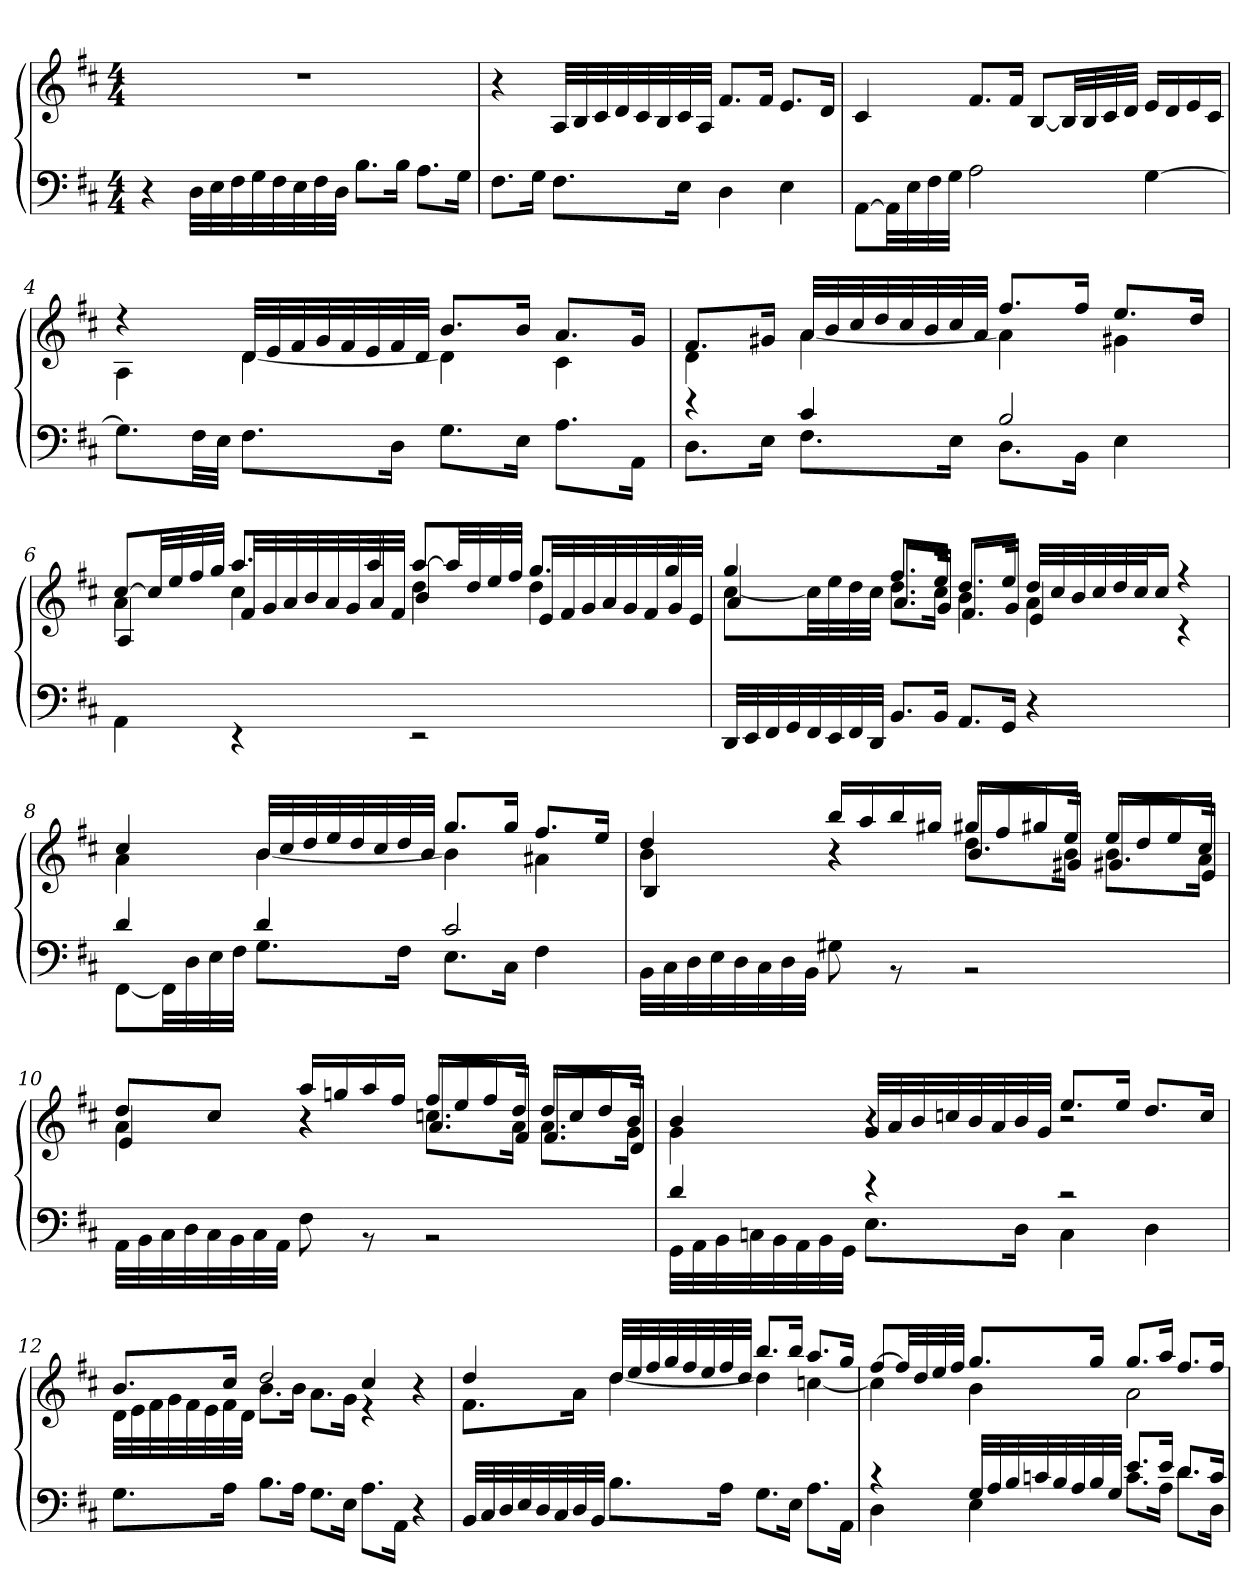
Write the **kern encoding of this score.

**kern	**kern
*part1	*part1
*staff2	*staff1
*clefF4	*clefG2
*k[f#c#]	*k[f#c#]
*D:	*D:
*M4/4	*M4/4
=1	=1
4r	1r
32DLLL	.
32E	.
32F#	.
32G	.
32F#	.
32E	.
32F#	.
32DJJJ	.
8.BL	.
16BJk	.
8.AL	.
16GJk	.
=2	=2
8.F#L	4r
16GJk	.
8.F#L	32ALLL
.	32B
.	32c#
.	32d
.	32c#
.	32B
16EJk	32c#
.	32AJJJ
4D	8.f#L
.	16f#Jk
4E	8.eL
.	16dJk
=3	=3
[8AAL	4c#
32AALL]	.
32E	.
32F#	.
32GJJJ	.
2A	8.f#L
.	16f#Jk
.	[8BL
.	32BLL]
.	32B
.	32c#
.	32dJJJ
[4G	16eLL
.	16d
.	16e
.	16c#JJ
=4	=4
*	*^
8.GL]	4r	4A
32F#LL	.	.
32EJJJ	.	.
8.F#L	32dLLL	[4d
.	32e	.
.	32f#	.
.	32g	.
.	32f#	.
.	32e	.
16DJk	32f#	.
.	32dJJJ	.
8.GL	8.bL	4d]
16EJk	16bJk	.
8.AL	8.aL	4c#
16AAJk	16gJk	.
=5	=5	=5
*^	*	*
4r	8.DL	8.f#L	4d
.	16EJk	16g#XJk	.
4c#	8.F#L	32aLLL	[4a
.	.	32b	.
.	.	32cc#	.
.	.	32dd	.
.	.	32cc#	.
.	.	32b	.
.	16EJk	32cc#	.
.	.	32aJJJ	.
2B	8.DL	8.ff#L	4a]
.	16BBJk	16ff#Jk	.
.	4E	8.eeL	4g#X
.	.	16ddJk	.
=6	=6	=6	=6
*	*	*	*^
1ryy	4AA	[8cc#L	4a	4A
.	.	32cc#LL]	.	.
.	.	32ee	.	.
.	.	32ff#	.	.
.	.	32ggJJJ	.	.
.	4r	8.aaL	4cc#	32f#LLL
.	.	.	.	32g
.	.	.	.	32a
.	.	.	.	32b
.	.	.	.	32a
.	.	.	.	32g
.	.	16aaJk	.	32a
.	.	.	.	32f#JJJ
.	2r	[8aaL	4dd	4b
.	.	32aaLL]	.	.
.	.	32dd	.	.
.	.	32ee	.	.
.	.	32ff#JJJ	.	.
.	.	8.ggL	4dd	32eLLL
.	.	.	.	32f#
.	.	.	.	32g
.	.	.	.	32a
.	.	.	.	32g
.	.	.	.	32f#
.	.	16ggJk	.	32g
.	.	.	.	32eJJJ
=7	=7	=7	=7	=7
1ryy	32DDLLL	4gg	[8cc#L	4a
.	32EE	.	.	.
.	32FF#	.	.	.
.	32GG	.	.	.
.	32FF#	.	32cc#LL]	.
.	32EE	.	32ee	.
.	32FF#	.	32dd	.
.	32DDJJJ	.	32cc#JJJ	.
.	8.BBL	8.ff#L	8.ddL	8.aL
.	16BBJk	16eeJk	16cc#Jk	16gJk
.	8.AAL	8.ddL	4b	8.f#L
.	16GGJk	16eeJk	.	16gJk
.	4r	32ddLLL	4a	4e
.	.	32cc#	.	.
.	.	32b	.	.
.	.	32cc#	.	.
.	.	32dd	.	.
.	.	32cc#J	.	.
.	.	16cc#JJ	.	.
4ryy	4ryy	4r	4ryy	4r
=8	=8	=8	=8	=8
4d	[8FF#L	4cc#	4a	1ryy
.	32FF#LL]	.	.	.
.	32D	.	.	.
.	32E	.	.	.
.	32F#JJJ	.	.	.
4d	8.GL	32bLLL	[4b	.
.	.	32cc#	.	.
.	.	32dd	.	.
.	.	32ee	.	.
.	.	32dd	.	.
.	.	32cc#	.	.
.	16F#Jk	32dd	.	.
.	.	32bJJJ	.	.
2c#	8.EL	8.ggL	4b]	.
.	16C#Jk	16ggJk	.	.
.	4F#	8.ff#L	4a#X	.
.	.	16eeJk	.	.
=9	=9	=9	=9	=9
1ryy	32BBLLL	4dd	4b	4B
.	32C#	.	.	.
.	32D	.	.	.
.	32E	.	.	.
.	32D	.	.	.
.	32C#	.	.	.
.	32D	.	.	.
.	32BBJJJ	.	.	.
.	8G#X	16bbLL	4r	4r
.	.	16aa	.	.
.	8r	16bb	.	.
.	.	16gg#XJJ	.	.
.	2r	16gg#XLL	8.ddL	8.bL
.	.	16ff#	.	.
.	.	16gg#X	.	.
.	.	16eeJJ	16bJk	16g#XJk
.	.	16eeLL	8.bL	8.g#XL
.	.	16dd	.	.
.	.	16ee	.	.
.	.	16cc#JJ	16aJk	16eJk
=10	=10	=10	=10	=10
1ryy	32AALLL	8ddL	4a	4e
.	32BB	.	.	.
.	32C#	.	.	.
.	32D	.	.	.
.	32C#	8cc#J	.	.
.	32BB	.	.	.
.	32C#	.	.	.
.	32AAJJJ	.	.	.
.	8F#	16aaLL	4r	4r
.	.	16ggn	.	.
.	8r	16aa	.	.
.	.	16ff#JJ	.	.
.	2r	16ff#LL	8.ccnL	8.aL
.	.	16ee	.	.
.	.	16ff#	.	.
.	.	16ddJJ	16aJk	16f#Jk
.	.	16ddLL	8.aL	8.f#L
.	.	16cc	.	.
.	.	16dd	.	.
.	.	16bJJ	16gJk	16dJk
=11	=11	=11	=11	=11
4d	32GGLLL	4b	4g	1ryy
.	32AA	.	.	.
.	32BB	.	.	.
.	32Cn	.	.	.
.	32BB	.	.	.
.	32AA	.	.	.
.	32BB	.	.	.
.	32GGJJJ	.	.	.
4r	8.EL	32gLLL	4r	.
.	.	32a	.	.
.	.	32b	.	.
.	.	32ccn	.	.
.	.	32b	.	.
.	.	32a	.	.
.	16DJk	32b	.	.
.	.	32gJJJ	.	.
2r	4C	8.eeL	2r	.
.	.	16eeJk	.	.
.	4D	8.ddL	.	.
.	.	16ccJk	.	.
*v	*v	*	*	*
*	*	*v	*v
=12	=12	=12
8.GL	8.bL	32dLLL
.	.	32e
.	.	32f#
.	.	32g
.	.	32f#
.	.	32e
16AJk	16cc#Jk	32f#
.	.	32dJJJ
8.BL	2dd	8.bL
16AJk	.	16bJk
8.GL	.	8.aL
16EJk	.	16gJk
8.AL	4cc#	4r
16AAJk	.	.
4r	4r	4ryy
=13	=13	=13
32BBLLL	4dd	8.f#L
32C#	.	.
32D	.	.
32E	.	.
32D	.	.
32C#	.	.
32D	.	16aJk
32BBJJJ	.	.
8.BL	32ddLLL	[4dd
.	32ee	.
.	32ff#	.
.	32gg	.
.	32ff#	.
.	32ee	.
16AJk	32ff#	.
.	32ddJJJ	.
8.GL	8.bbL	4dd]
16EJk	16bbJk	.
8.AL	8.aaL	[4ccn
16AAJk	16ggJk	.
=14	=14	=14
*^	*	*
4r	4D	[8ff#L	4cc]
.	.	32ff#LL]	.
.	.	32dd	.
.	.	32ee	.
.	.	32ff#JJJ	.
32GLLL	4E	8.ggL	4b
32A	.	.	.
32B	.	.	.
32cn	.	.	.
32B	.	.	.
32A	.	.	.
32B	.	16ggJk	.
32GJJJ	.	.	.
8.eL	8.cL	8.ggL	2a
16eJk	16AJk	16aaJk	.
8.dL	8.dL	8.ff#L	.
16cJk	16DJk	16ff#Jk	.
*v	*v	*	*
*	*v	*v
=	=
*-	*-
